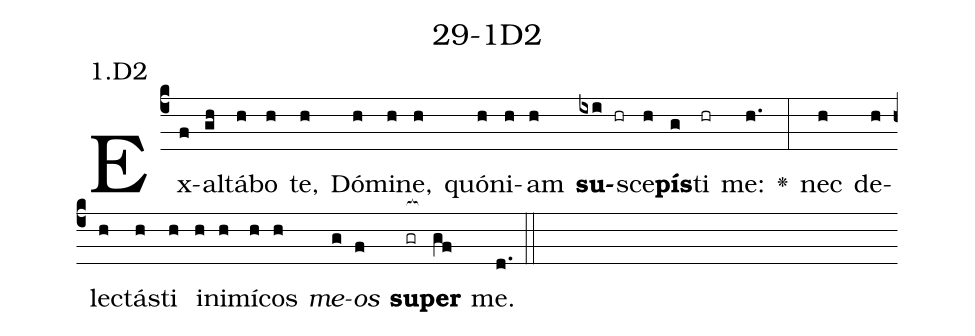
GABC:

name: 29-1D2;
annotation: 1.D2;
%%
(c4)Ex(f)al(gh)tá(h)bo(h) te,(h) Dó(h)mi(h)ne,(h) quón(h)i(h)am(h) <b>su</b>(ixi hr)sce(h)<b>pís</b>(g)ti(hr) me:(h.) <v>\greheightstar</v>(:) nec(h) de(h)lec(h)tás(h)ti(h) in(h)i(h)mí(h)cos(h) <i>me</i>(g)<i>os</i>(f) <b>su</b>(gr[ocb:1{])<b>per</b>(gf[ocb:0}]) me.(d.) (::)


%E(h) u(h) o(g) u(f) a(gf) e.(d.) (::)
